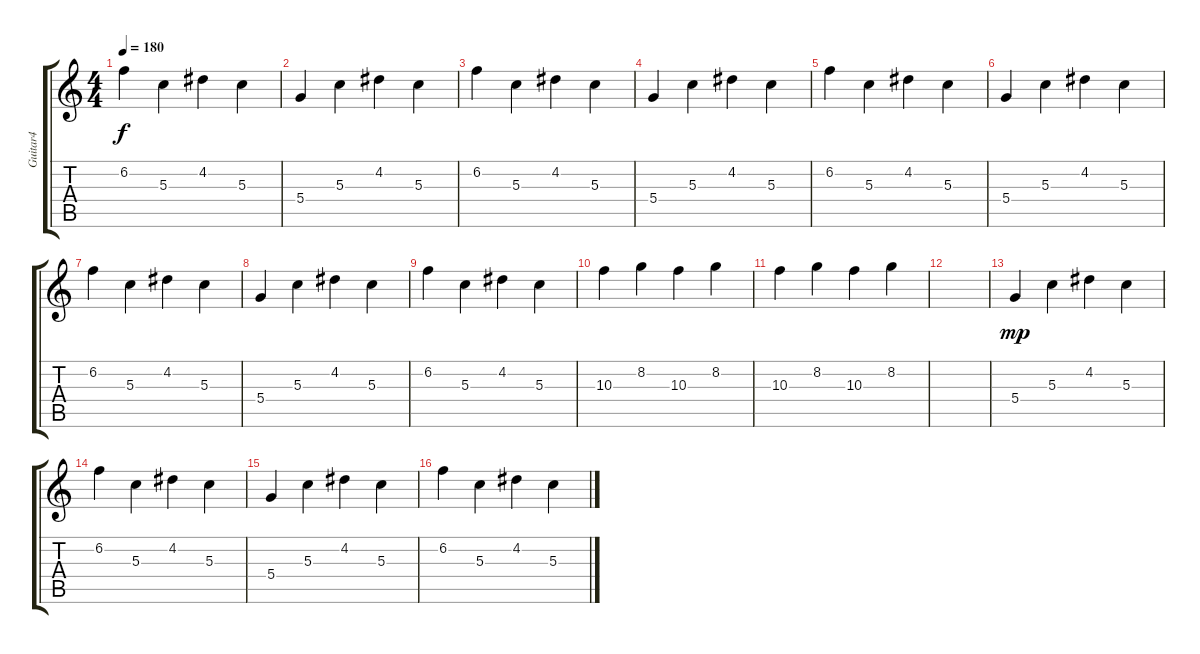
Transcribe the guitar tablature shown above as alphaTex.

\track ("Guitar4" "Guitar4") {instrument acousticguitarnylon}
\staff {score tabs}
\tuning (E4 B3 G3 D3 A2 E2) {hide}
\ts (4 4)
\tempo 180
\clef g2
\ks c
6.2.4{dy f} 5.3.4 4.2.4 5.3.4 |
5.4.4 5.3.4 4.2.4 5.3.4 |
6.2.4 5.3.4 4.2.4 5.3.4 |
5.4.4 5.3.4 4.2.4 5.3.4 |
6.2.4 5.3.4 4.2.4 5.3.4 |
5.4.4 5.3.4 4.2.4 5.3.4 |
6.2.4 5.3.4 4.2.4 5.3.4 |
5.4.4 5.3.4 4.2.4 5.3.4 |
6.2.4 5.3.4 4.2.4 5.3.4 |
10.3.4 8.2.4 10.3.4 8.2.4 |
10.3.4 8.2.4 10.3.4 8.2.4 |
|
5.4.4{dy mp} 5.3.4 4.2.4 5.3.4 |
6.2.4 5.3.4 4.2.4 5.3.4 |
5.4.4 5.3.4 4.2.4 5.3.4 |
6.2.4 5.3.4 4.2.4 5.3.4
